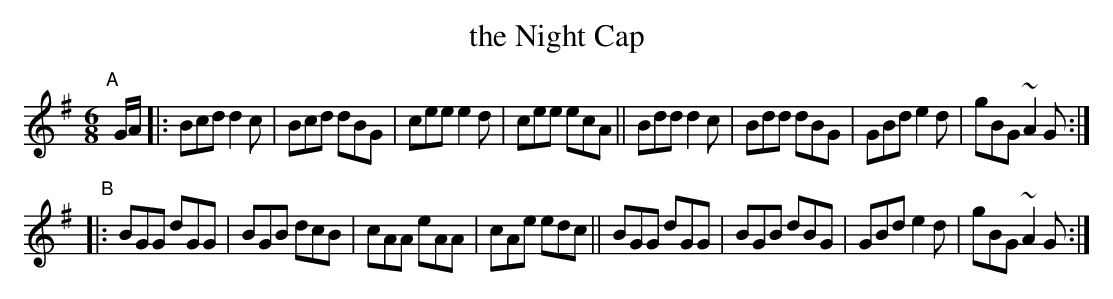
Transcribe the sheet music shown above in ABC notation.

X:1
T: the Night Cap
M: 6/8
L: 1/8
K: G
"^A"[|] G/A/\
|: Bcd d2c | Bcd dBG | cee e2d | cee ecA \
|| Bdd d2c | Bdd dBG | GBd e2d | gBG ~A2G :|
"^B"\
|: BGG dGG | BGB dcB | cAA eAA | cAe edc \
|| BGG dGG | BGB dBG | GBd e2d | gBG ~A2G :|
